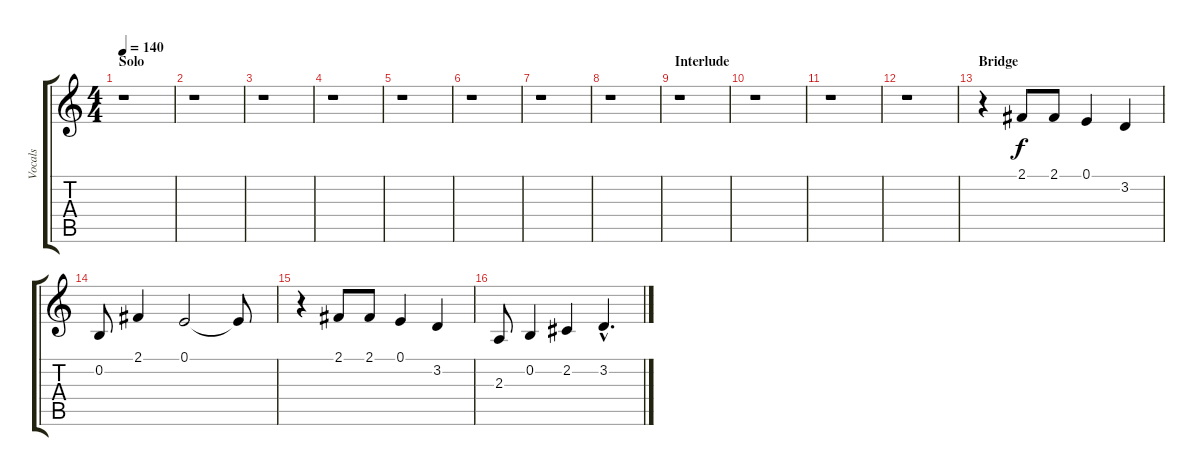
\track ("Vocals" "Vocals") {instrument lead1square}
\staff {score tabs}
\tuning (E4 B3 G3 D3 A2 E2) {hide}
\ts (4 4)
\section ("" "Solo")
\tempo 140
\clef g2
\ks c
r.1{dy f} |
r.1 |
r.1 |
r.1 |
r.1 |
r.1 |
r.1 |
r.1 |
\section ("" "Interlude")
r.1 |
r.1 |
r.1 |
r.1 |
\section ("" "Bridge")
r.4 2.1.8 2.1.8 0.1.4 3.2.4 |
0.2.8 2.1.4 0.1.2 0.1{t}.8 |
r.4 2.1.8 2.1.8 0.1.4 3.2.4 |
2.3.8 0.2.4 2.2.4 3.2{hac}.4{d}
